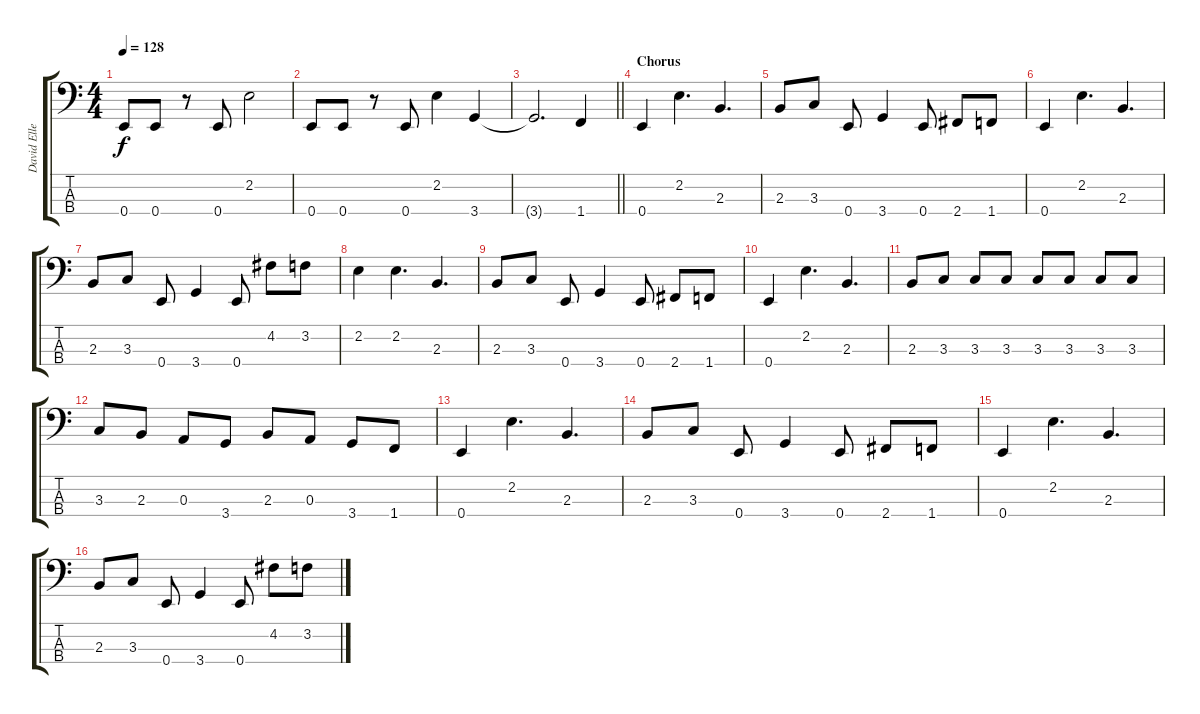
\track ("David Ellefson" "David Elle") {instrument electricbasspick}
\staff {score tabs}
\tuning (G2 D2 A1 E1) {hide}
\ts (4 4)
\tempo 128
\clef f4
\ks c
0.4.8{dy f} 0.4.8 r.8 0.4.8 2.2.2 |
0.4.8 0.4.8 r.8 0.4.8 2.2.4 3.4.4 |
\barLineRight lightlight
3.4{t}.2{d} 1.4.4 |
\section ("" "Chorus")
0.4.4 2.2.4{d} 2.3.4{d} |
2.3.8 3.3.8 0.4.8 3.4.4 0.4.8 2.4.8 1.4.8 |
0.4.4 2.2.4{d} 2.3.4{d} |
2.3.8 3.3.8 0.4.8 3.4.4 0.4.8 4.2.8 3.2.8 |
2.2.4 2.2.4{d} 2.3.4{d} |
2.3.8 3.3.8 0.4.8 3.4.4 0.4.8 2.4.8 1.4.8 |
0.4.4 2.2.4{d} 2.3.4{d} |
2.3.8 3.3.8 3.3.8 3.3.8 3.3.8 3.3.8 3.3.8 3.3.8 |
3.3.8 2.3.8 0.3.8 3.4.8 2.3.8 0.3.8 3.4.8 1.4.8 |
0.4.4 2.2.4{d} 2.3.4{d} |
2.3.8 3.3.8 0.4.8 3.4.4 0.4.8 2.4.8 1.4.8 |
0.4.4 2.2.4{d} 2.3.4{d} |
2.3.8 3.3.8 0.4.8 3.4.4 0.4.8 4.2.8 3.2.8
